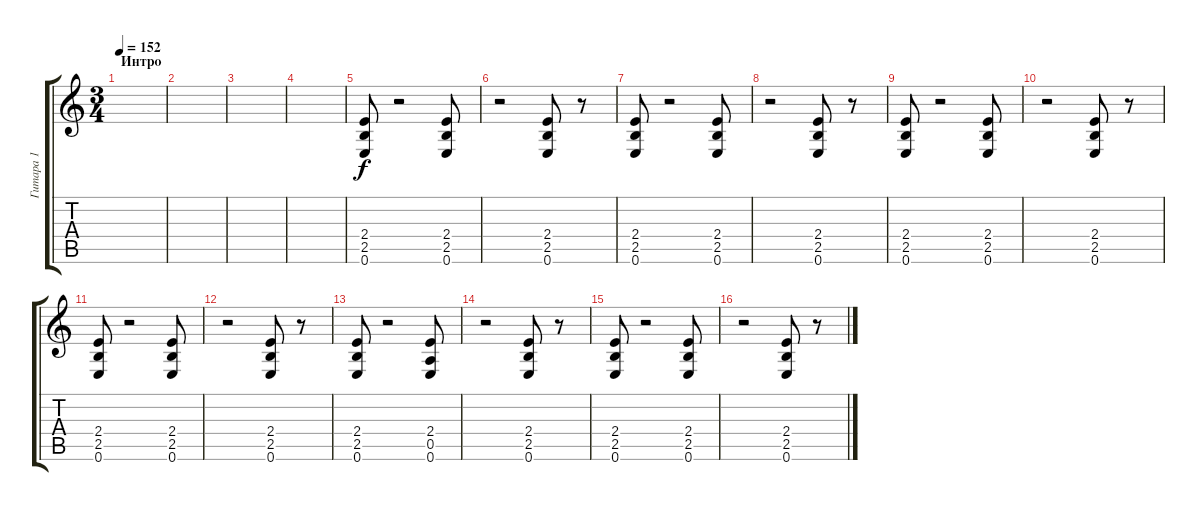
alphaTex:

\track ("Гитара 1" "Гитара 1") {instrument distortionguitar}
\staff {score tabs}
\tuning (E4 B3 G3 D3 A2 E2) {hide}
\ts (3 4)
\section ("" "Интро")
\tempo 152
\clef g2
\ks c
|
|
|
|
(2.4 2.5 0.6).8 r.2 (2.4 2.5 0.6).8 |
r.2 (2.4 2.5 0.6).8 r.8 |
(2.4 2.5 0.6).8 r.2 (2.4 2.5 0.6).8 |
r.2 (2.4 2.5 0.6).8 r.8 |
(2.4 2.5 0.6).8 r.2 (2.4 2.5 0.6).8 |
r.2 (2.4 2.5 0.6).8 r.8 |
(2.4 2.5 0.6).8 r.2 (2.4 2.5 0.6).8 |
r.2 (2.4 2.5 0.6).8 r.8 |
(2.4 2.5 0.6).8 r.2 (2.4 0.5 0.6).8 |
r.2 (2.4 2.5 0.6).8 r.8 |
(2.4 2.5 0.6).8 r.2 (2.4 2.5 0.6).8 |
r.2 (2.4 2.5 0.6).8 r.8
